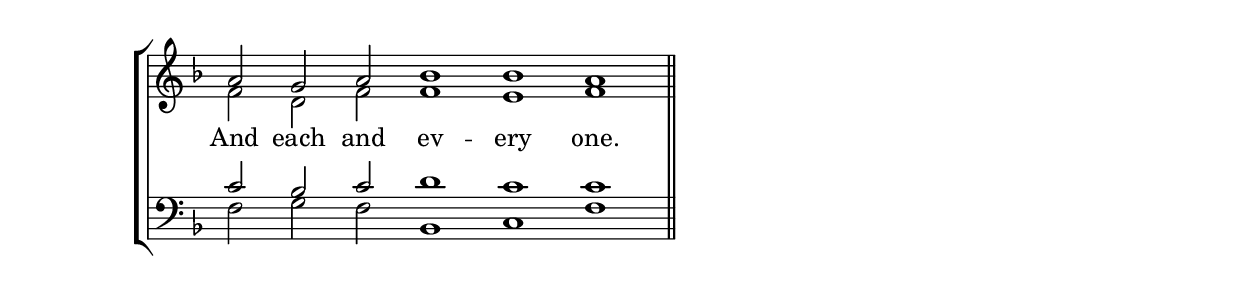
\version "2.24.4"




keyTime = { \key f \major}
cadenzaMeasure = {
  \cadenzaOff
  \partial 1024 s1024
  \cadenzaOn

}

SopMusic    = \relative { 
    \override Score.BarNumber.break-visibility = #all-visible
    \cadenzaOn
    a'2 g a bes1 bes a1 \cadenzaMeasure \section
}

AltoMusic   = \relative {
    \override Score.BarNumber.break-visibility = #all-visible
    \cadenzaOn
    f'2 d f f1 e f1 \cadenzaMeasure \section
}

TenorMusic  = \relative {
    \override Score.BarNumber.break-visibility = #all-visible
    \cadenzaOn
    c'2 bes c d1 c c1 \cadenzaMeasure \section
}

BassMusic   = \relative {
    \override Score.BarNumber.break-visibility = #all-visible
    \cadenzaOn
    f2 g f bes,1 c f1 \cadenzaMeasure \section
}

VerseOne = \lyricmode {
    And each and ev -- ery one.
    }


\score {
    \new StaffGroup <<
        \new Staff <<
            \clef "treble"
            \new Voice = "Sop"  { \voiceOne \keyTime \SopMusic}
            \new Voice = "Alto" { \voiceTwo \AltoMusic }
            \new Lyrics \lyricsto "Sop" { \VerseOne }
        >>
        \new Staff <<
            \clef "bass"
            \new Voice = "Tenor" { \voiceOne \keyTime \TenorMusic}
            \new Voice = "Bass" { \voiceTwo \BassMusic} 
        >>
    >>
      \layout {
        \context {
            \Score
                \omit BarNumber
                \override SpacingSpanner.common-shortest-duration = #(ly:make-moment 1/16)

        }
        \context {
            \Staff
                \remove Time_signature_engraver
        }
        \context {
            \Lyrics
                \override LyricSpace.minimum-distance = #1.0
        }
    }
    \midi {
        \tempo 4 = 180
    }
}





